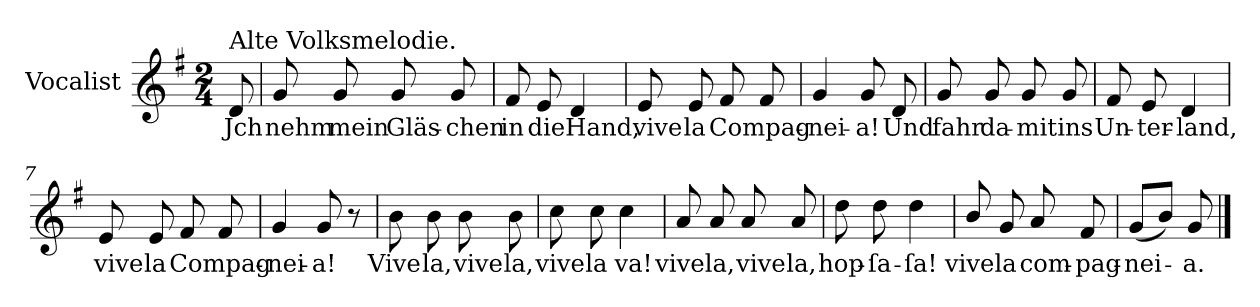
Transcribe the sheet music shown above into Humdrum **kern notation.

**kern	**text
*part1	*part1
*staff1	*staff1
*I"Vocalist	*
*k[f#]	*
*G:	*
*M2/4	*
=	=
!LO:TX:a:t=Alte Volksmelodie.	!
8d	Jch
=1	=1
8g	nehm
8g	mein
8g	Gläs-
8g	-chen
=2	=2
8f#	in
8e	die
4d	Hand,
=3	=3
8e	vive
8e	la
8f#	Compag-
8f#	.
=4	=4
4g	-nei-
8g	-a!
8d	Und
=5	=5
8g	fahr
8g	da-
8g	-mit
8g	ins
=6	=6
8f#	Un-
8e	-ter-
4d	-land,
=7	=7
8e	vive
8e	la
8f#	Compag-
8f#	.
=8	=8
4g	-nei-
8g	-a!
8r	.
=9	=9
8b	Vive
8b	la,
8b	vive
8b	la,
=10	=10
8cc	vive
8cc	la
4cc	va!
=11	=11
8a	vive
8a	la,
8a	vive
8a	la,
=12	=12
8dd	hop-
8dd	-ſa-
4dd	-ſa!
=13	=13
8b/	vive
8g	la
8a	com-
8f#	-pag-
=14	=14
(8gL	-nei-
8bJ)	.
8g	-a.
==	==
*-	*-
